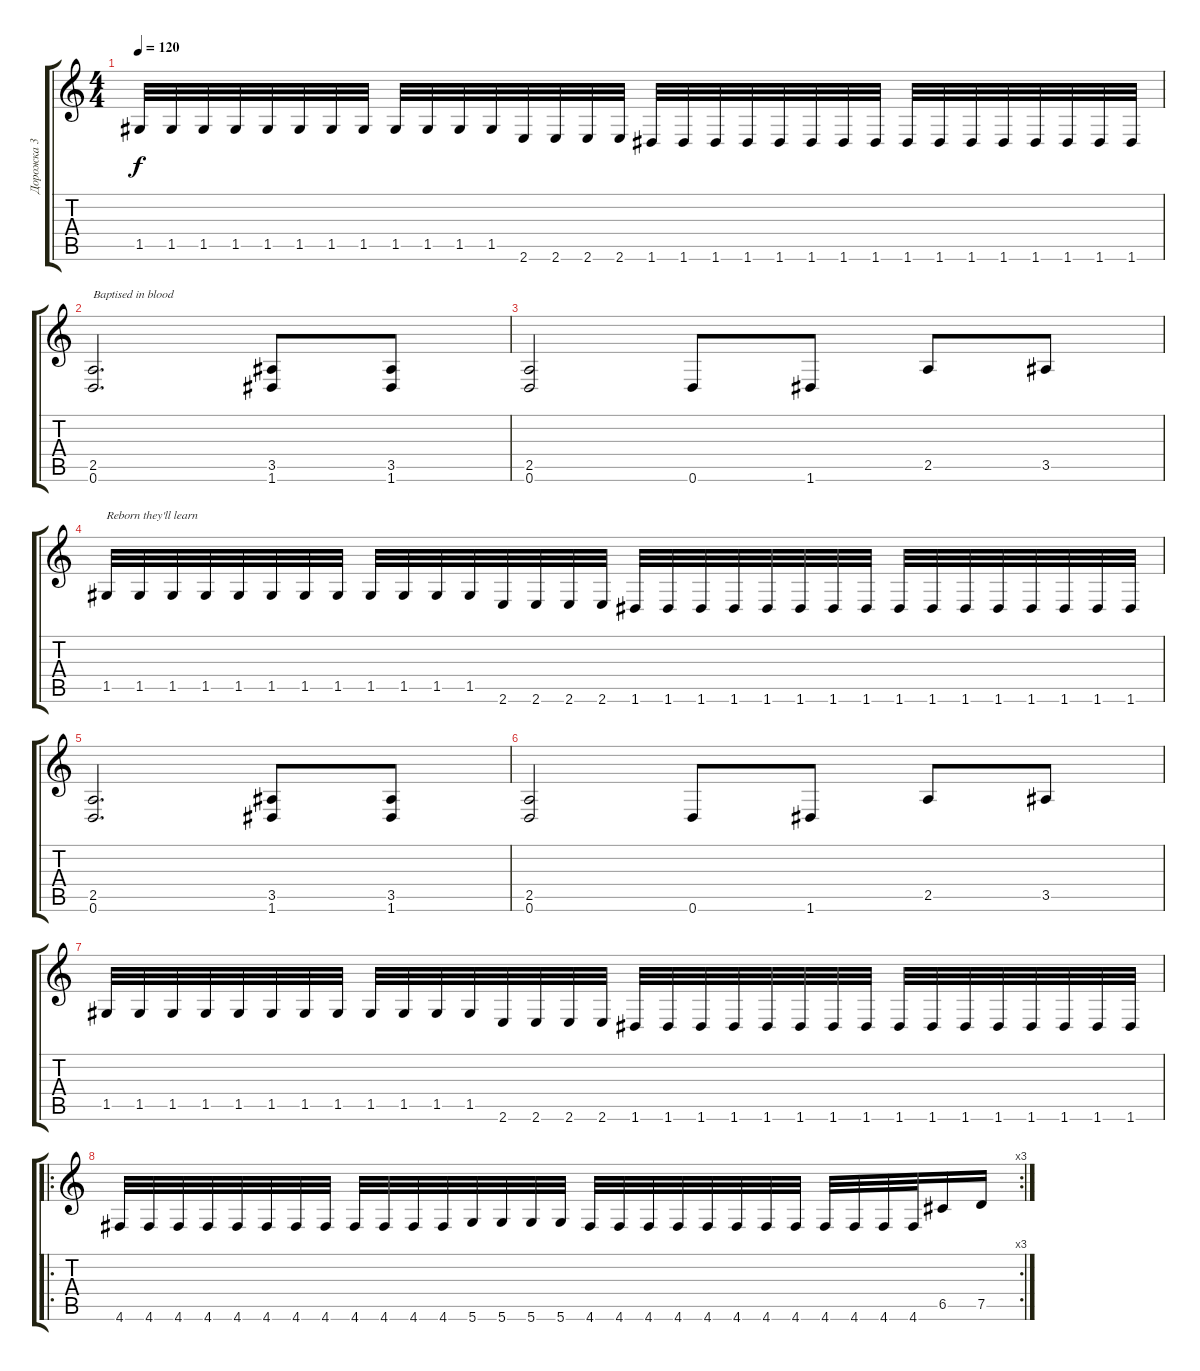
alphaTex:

\track ("Дорожка 3" "Дорожка 3") {instrument overdrivenguitar}
\staff {score tabs}
\tuning (D4 A3 F3 C3 G2 D2) {hide}
\ts (4 4)
\tempo 120
\clef g2
\ks c
1.5.32{dy f} 1.5.32 1.5.32 1.5.32 1.5.32 1.5.32 1.5.32 1.5.32 1.5.32 1.5.32 1.5.32 1.5.32 2.6.32 2.6.32 2.6.32 2.6.32 1.6.32 1.6.32 1.6.32 1.6.32 1.6.32 1.6.32 1.6.32 1.6.32 1.6.32 1.6.32 1.6.32 1.6.32 1.6.32 1.6.32 1.6.32 1.6.32 |
(2.5 0.6).2{d txt "Baptised in blood"} (3.5 1.6).8 (3.5 1.6).8 |
(2.5 0.6).2 0.6.8 1.6.8 2.5.8 3.5.8 |
1.5.32{txt "Reborn they'll learn"} 1.5.32 1.5.32 1.5.32 1.5.32 1.5.32 1.5.32 1.5.32 1.5.32 1.5.32 1.5.32 1.5.32 2.6.32 2.6.32 2.6.32 2.6.32 1.6.32 1.6.32 1.6.32 1.6.32 1.6.32 1.6.32 1.6.32 1.6.32 1.6.32 1.6.32 1.6.32 1.6.32 1.6.32 1.6.32 1.6.32 1.6.32 |
(2.5 0.6).2{d} (3.5 1.6).8 (3.5 1.6).8 |
(2.5 0.6).2 0.6.8 1.6.8 2.5.8 3.5.8 |
1.5.32 1.5.32 1.5.32 1.5.32 1.5.32 1.5.32 1.5.32 1.5.32 1.5.32 1.5.32 1.5.32 1.5.32 2.6.32 2.6.32 2.6.32 2.6.32 1.6.32 1.6.32 1.6.32 1.6.32 1.6.32 1.6.32 1.6.32 1.6.32 1.6.32 1.6.32 1.6.32 1.6.32 1.6.32 1.6.32 1.6.32 1.6.32 |
\ro
\rc 3
4.6.32 4.6.32 4.6.32 4.6.32 4.6.32 4.6.32 4.6.32 4.6.32 4.6.32 4.6.32 4.6.32 4.6.32 5.6.32 5.6.32 5.6.32 5.6.32 4.6.32 4.6.32 4.6.32 4.6.32 4.6.32 4.6.32 4.6.32 4.6.32 4.6.32 4.6.32 4.6.32 4.6.32 6.5.16 7.5.16
